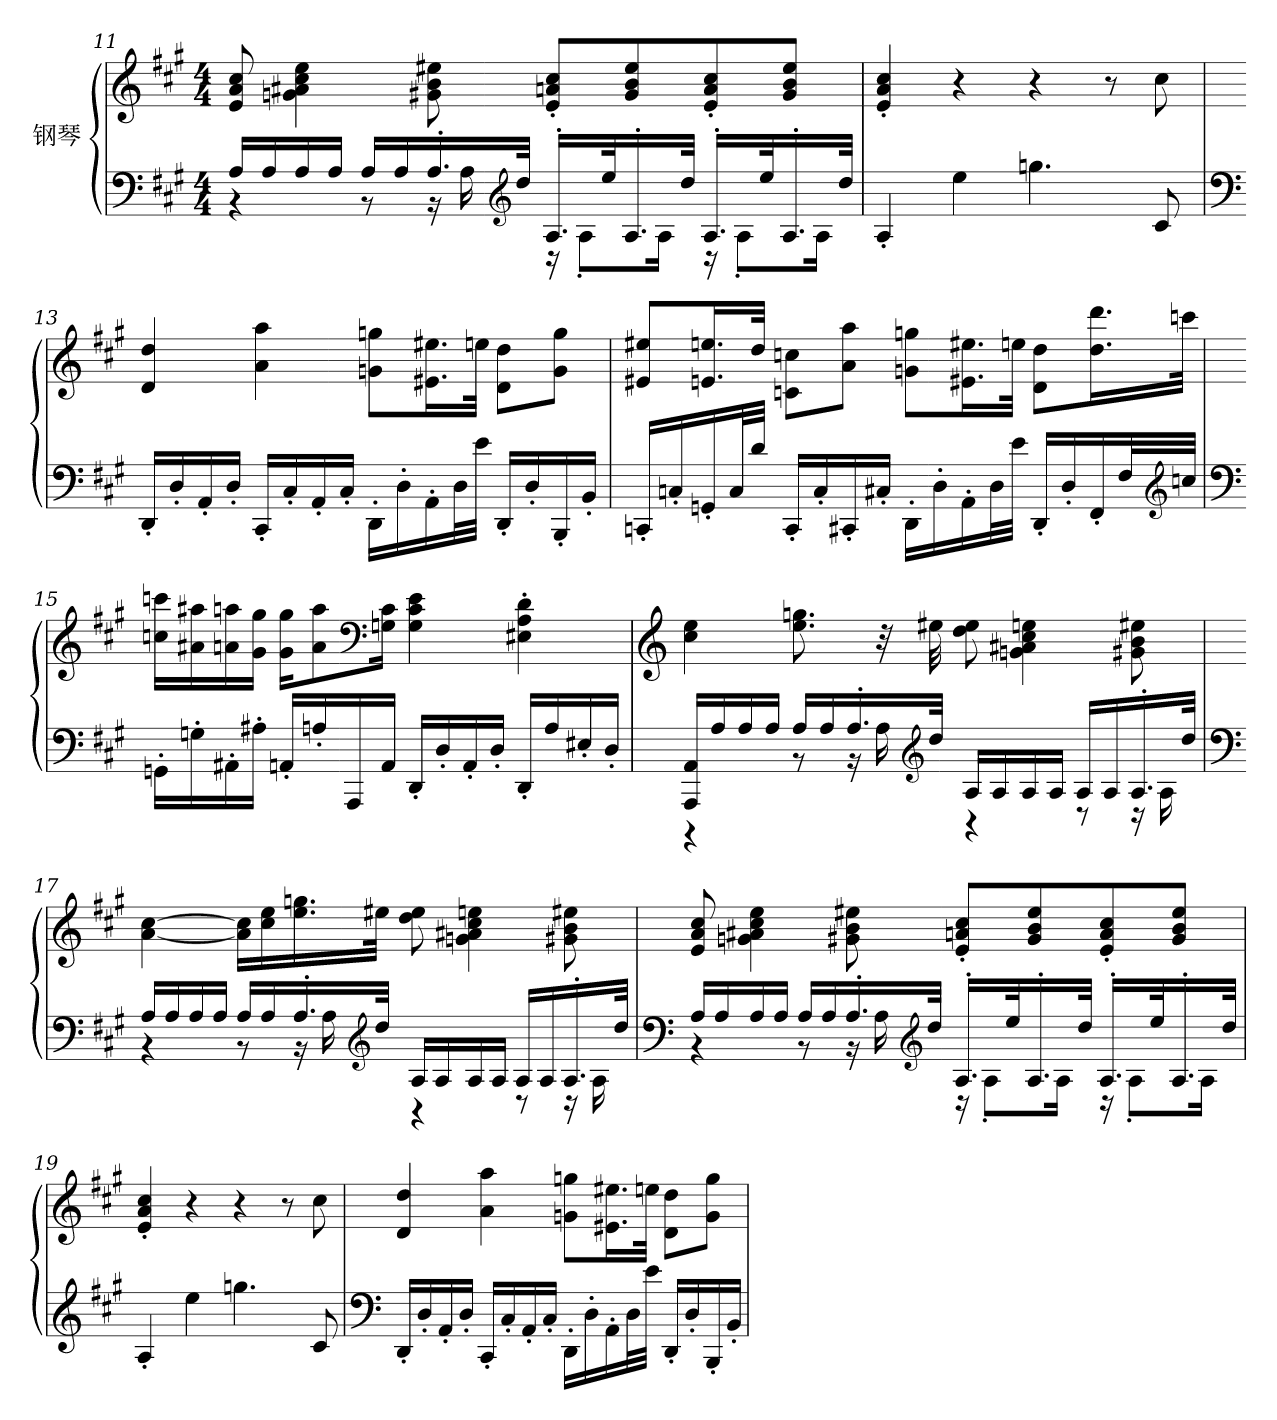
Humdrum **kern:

**kern	**kern
*part1	*part1
*staff2	*staff1
*I"钢琴	*
!!LO:PB:g=z
*clefF4	*clefG2
*k[f#c#g#]	*k[f#c#g#]
*M4/4	*M4/4
=11	=11
*^	*
16A/LL	4r	8e/ 8a/ 8cc#/
16A/	.	.
16A/	.	4gn\ 4a#X\ 4cc#\ 4ee\
16A/JJ	.	.
16A/LL	8r	.
16A/	.	.
16.A'/	16r	8g#X\ 8b\ 8ee#X\
.	16A\	.
*clefG2	*	*
32dd/JJk	.	.
16.A'/LL	16r	8e/' 8an/' 8cc#/'L
.	8A'\L	.
32ee/K	.	.
16.A'/	.	8g#/ 8b/ 8ee#/
.	16A\Jk	.
32dd/JJk	.	.
16.A'/LL	16r	8e/' 8a/' 8cc#/'
.	8A'\L	.
32ee/K	.	.
16.A'/	.	8g#/ 8b/ 8ee#/J
.	16A\Jk	.
32dd/JJk	.	.
*v	*v	*
=12	=12
4A'/	4e/' 4a/' 4cc#/'
4ee\	4r
4.ggn\	4r
.	8r
8c#/	8cc#\
!!LO:LB:g=z
=13	=13
*clefF4	*
16DD'/LL	4d/ 4dd/
16D'/	.
16AA'/	.
16D'/JJ	.
16CC#'/LL	4a\ 4aa\
16C#'/	.
16AA'/	.
16C#'/JJ	.
16DD'\LL	8gn\ 8ggn\L
16D'\	.
16AA'\	16.e#X\ 16.ee#X\L
32D\L	.
32e\JJJ	32een\JJk
16DD'/LL	8d\ 8dd\L
16D'/	.
16BBB'/	8g\ 8gg\J
16BB'/JJ	.
=14	=14
16CCn'/LL	8e#X/ 8ee#X/L
16Cn'/	.
16GGn'/	16.en/ 16.een/L
32C/L	.
32d/JJJ	32dd/JJk
16CC'/LL	8cn\ 8ccn\L
16C'/	.
16CC#X'/	8a\ 8aa\J
16C#X'/JJ	.
16DD'\LL	8gn\ 8ggn\L
16D'\	.
16AA'\	16.e#X\ 16.ee#X\L
32D\L	.
32e\JJJ	32een\JJk
16DD'/LL	8d\ 8dd\L
16D'/	.
16FF#'/	16.dd\ 16.ddd\L
32F#/L	.
*clefG2	*
32ccn/JJJ	32cccn\JJk
!!LO:LB:g=z
=15	=15
*clefF4	*
16GGn'\LL	16ccn\ 16cccn\LL
16Gn'\	16a#X\ 16aa#X\
16AA#X'\	16an\ 16aan\
16A#X'\JJ	16g#\ 16gg#\JJ
16AAn'/LL	16g#\ 16gg#\KL
16An'/	8a\ 8aa\
16AAA/	.
*	*clefF4
16AA/JJ	16Gn\ 16c#\Jk
16DD'/LL	4G\ 4c#\ 4e\
16D'/	.
16AA'/	.
16D'/JJ	.
16DD'/LL	4E#X\' 4A\' 4d\'
16A/	.
16E#X'/	.
16D'/JJ	.
!!LO:LB:g=z
=16	=16
*	*clefG2
*^	*
16AAA/ 16AA/LL	4r	4cc#\ 4ee\
16A/	.	.
16A/	.	.
16A/JJ	.	.
16A/LL	8r	8.ee\ 8.ggn\
16A/	.	.
16.A'/	16r	.
.	16A\	32r
*clefG2	*	*
32dd/JJk	.	32ee#X\
16A/LL	4r	8dd\ 8ee#\
16A/	.	.
16A/	.	4gn\ 4a#X\ 4cc#\ 4een\
16A/JJ	.	.
16A/LL	8r	.
16A/	.	.
16.A'/	16r	8g#X\ 8b\ 8ee#X\
.	16A\	.
32dd/JJk	.	.
!!LO:LB:g=z
=17	=17	=17
*clefF4	*	*
16A/LL	4r	[4a\ [4cc#\
16A/	.	.
16A/	.	.
16A/JJ	.	.
16A/LL	8r	16a\] 16cc#\]LL
16A/	.	16cc#\ 16ee\
16.A'/	16r	16.ee\ 16.ggn\
.	16A\	.
*clefG2	*	*
32dd/JJk	.	32ee#X\JJk
16A/LL	4r	8dd\ 8ee#\
16A/	.	.
16A/	.	4gn\ 4a#X\ 4cc#\ 4een\
16A/JJ	.	.
16A/LL	8r	.
16A/	.	.
16.A'/	16r	8g#X\ 8b\ 8ee#X\
.	16A\	.
32dd/JJk	.	.
!!LO:LB:g=z
=18	=18	=18
*clefF4	*	*
16A/LL	4r	8e/ 8a/ 8cc#/
16A/	.	.
16A/	.	4gn\ 4a#X\ 4cc#\ 4ee\
16A/JJ	.	.
16A/LL	8r	.
16A/	.	.
16.A'/	16r	8g#X\ 8b\ 8ee#X\
.	16A\	.
*clefG2	*	*
32dd/JJk	.	.
16.A'/LL	16r	8e/' 8an/' 8cc#/'L
.	8A'\L	.
32ee/K	.	.
16.A'/	.	8g#/ 8b/ 8ee#/
.	16A\Jk	.
32dd/JJk	.	.
16.A'/LL	16r	8e/' 8a/' 8cc#/'
.	8A'\L	.
32ee/K	.	.
16.A'/	.	8g#/ 8b/ 8ee#/J
.	16A\Jk	.
32dd/JJk	.	.
*v	*v	*
=19	=19
4A'/	4e/' 4a/' 4cc#/'
4ee\	4r
4.ggn\	4r
.	8r
8c#/	8cc#\
!!LO:PB:g=z
=20	=20
*clefF4	*
16DD'/LL	4d/ 4dd/
16D'/	.
16AA'/	.
16D'/JJ	.
16CC#'/LL	4a\ 4aa\
16C#'/	.
16AA'/	.
16C#'/JJ	.
16DD'\LL	8gn\ 8ggn\L
16D'\	.
16AA'\	16.e#X\ 16.ee#X\L
32D\L	.
32e\JJJ	32een\JJk
16DD'/LL	8d\ 8dd\L
16D'/	.
16BBB'/	8g\ 8gg\J
16BB'/JJ	.
=	=
*-	*-
